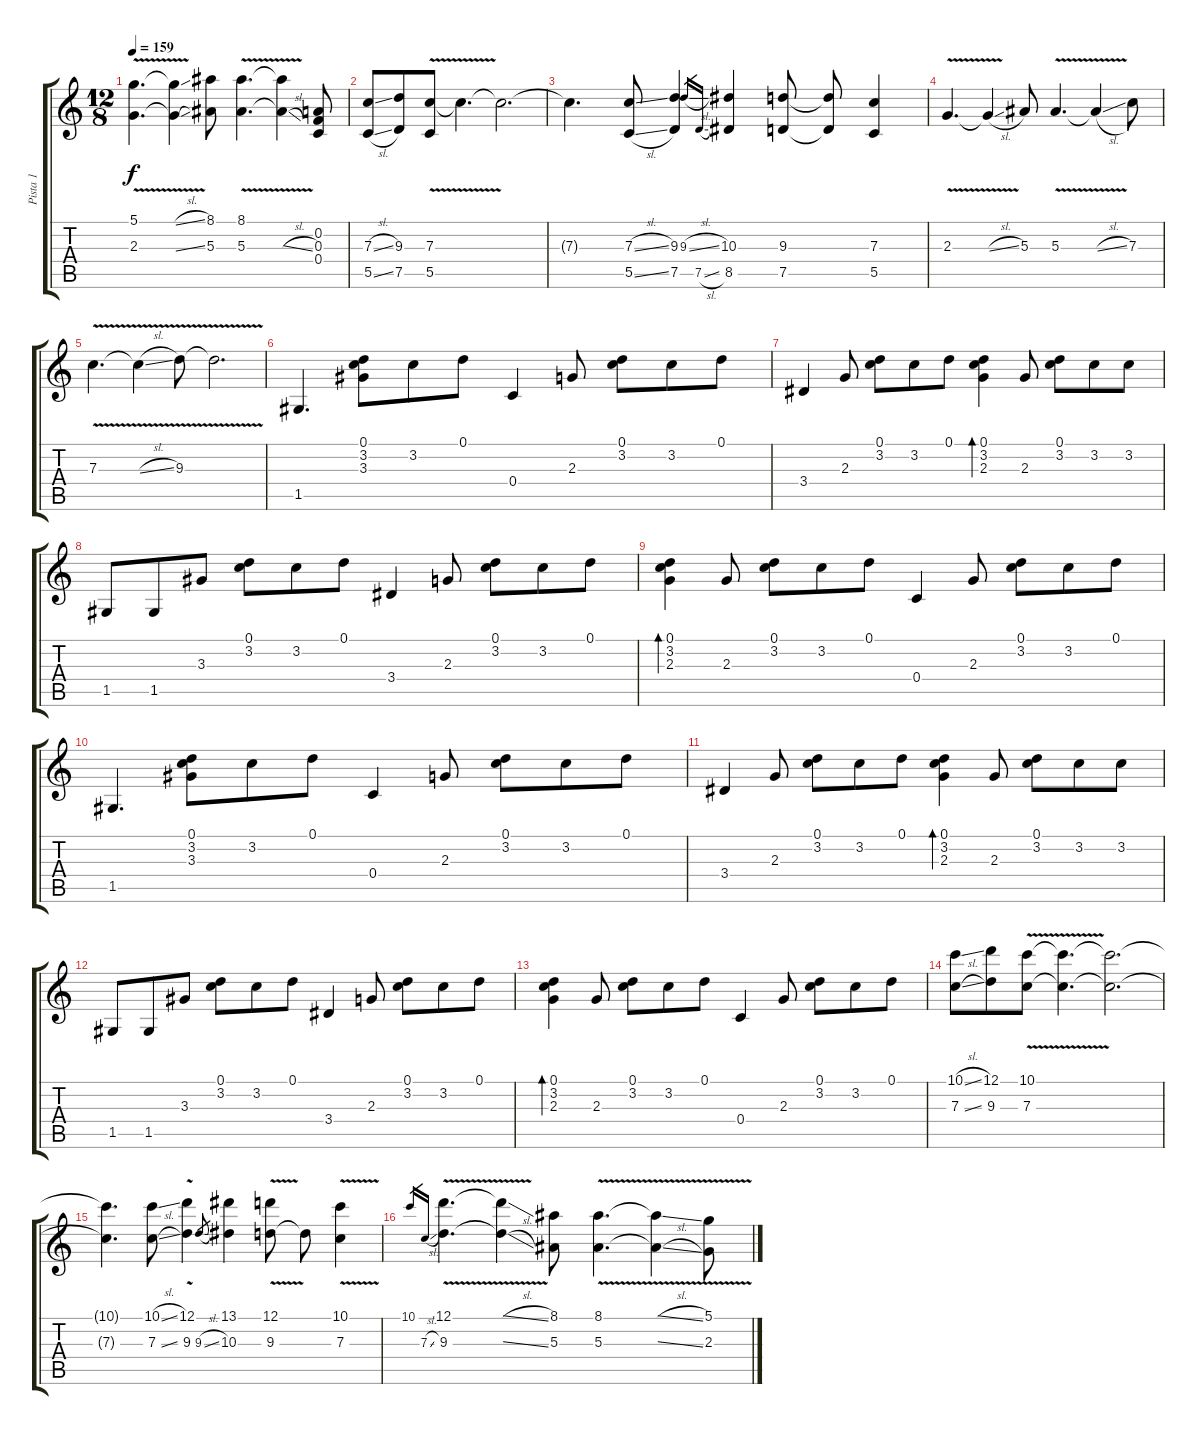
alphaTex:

\track ("Pista 1" "Pista 1") {instrument acousticguitarsteel}
\staff {score tabs}
\tuning (D4 A3 F3 C3 G2 C2) {hide}
\ts (12 8)
\tempo 159
\clef g2
\ks c
(5.1{v} 2.3).4{d dy f} (5.1{sl t} 2.3{sl t}).4 (8.1 5.3).8 (8.1{v} 5.3{v}).4{d} (8.1{t} 5.3{sl t}).4 (0.2 0.3 0.4).8 |
(7.3{sl} 5.5{sl}).8{instrument distortionguitar} (9.3 7.5).8 (7.3{v} 5.5).8 7.3{t}.4{d} 7.3{t}.2{d} |
7.3{t}.4{d} (7.3{sl} 5.5{sl}).8 (9.3 7.5).4 9.3{sl}.16{gr} 7.5{sl}.16{gr} (10.3 8.5).4 (9.3 7.5).8 (9.3{t} 7.5{t}).8 (7.3 5.5).4 |
2.3{v}.4{d} 2.3{sl t}.4 5.3.8 5.3{v}.4{d} 5.3{sl t}.4 7.3.8 |
7.3{v}.4{d} 7.3{sl t}.4 9.3{v}.8 9.3{t}.2{d} |
1.5.4{d instrument acousticguitarsteel} (0.1 3.2 3.3).8 3.2.8 0.1.8 0.4.4 2.3.8 (0.1 3.2).8 3.2.8 0.1.8 |
3.4.4 2.3.8 (0.1 3.2).8 3.2.8 0.1.8 (0.1 3.2 2.3).4{bd 240} 2.3.8 (0.1 3.2).8 3.2.8 3.2.8 |
1.5.8 1.5.8 3.3.8 (0.1 3.2).8 3.2.8 0.1.8 3.4.4 2.3.8 (0.1 3.2).8 3.2.8 0.1.8 |
(0.1 3.2 2.3).4{bd 240} 2.3.8 (0.1 3.2).8 3.2.8 0.1.8 0.4.4 2.3.8 (0.1 3.2).8 3.2.8 0.1.8 |
1.5.4{d} (0.1 3.2 3.3).8 3.2.8 0.1.8 0.4.4 2.3.8 (0.1 3.2).8 3.2.8 0.1.8 |
3.4.4 2.3.8 (0.1 3.2).8 3.2.8 0.1.8 (0.1 3.2 2.3).4{bd 240} 2.3.8 (0.1 3.2).8 3.2.8 3.2.8 |
1.5.8 1.5.8 3.3.8 (0.1 3.2).8 3.2.8 0.1.8 3.4.4 2.3.8 (0.1 3.2).8 3.2.8 0.1.8 |
(0.1 3.2 2.3).4{bd 240} 2.3.8 (0.1 3.2).8 3.2.8 0.1.8 0.4.4 2.3.8 (0.1 3.2).8 3.2.8 0.1.8 |
(10.1{sl} 7.3{sl}).8{instrument distortionguitar} (12.1 9.3).8 (10.1 7.3{v}).8 (10.1{t} 7.3{t}).4{d} (10.1{t} 7.3{t}).2{d} |
(10.1{t} 7.3{t}).4{d} (10.1{sl} 7.3{sl}).8 (12.1{v} 9.3).4 9.3{sl}.8{gr} (13.1 10.3).4 (12.1{v} 9.3).8 9.3{t}.8 (10.1{v} 7.3).4 |
10.1.16{gr} 7.3{sl}.16{gr} (12.1{v} 9.3).4{d} (12.1{sl t} 9.3{sl t}).4 (8.1 5.3).8 (8.1{v} 5.3).4{d} (8.1{sl t} 5.3{sl t}).4 (5.1{v} 2.3).8
